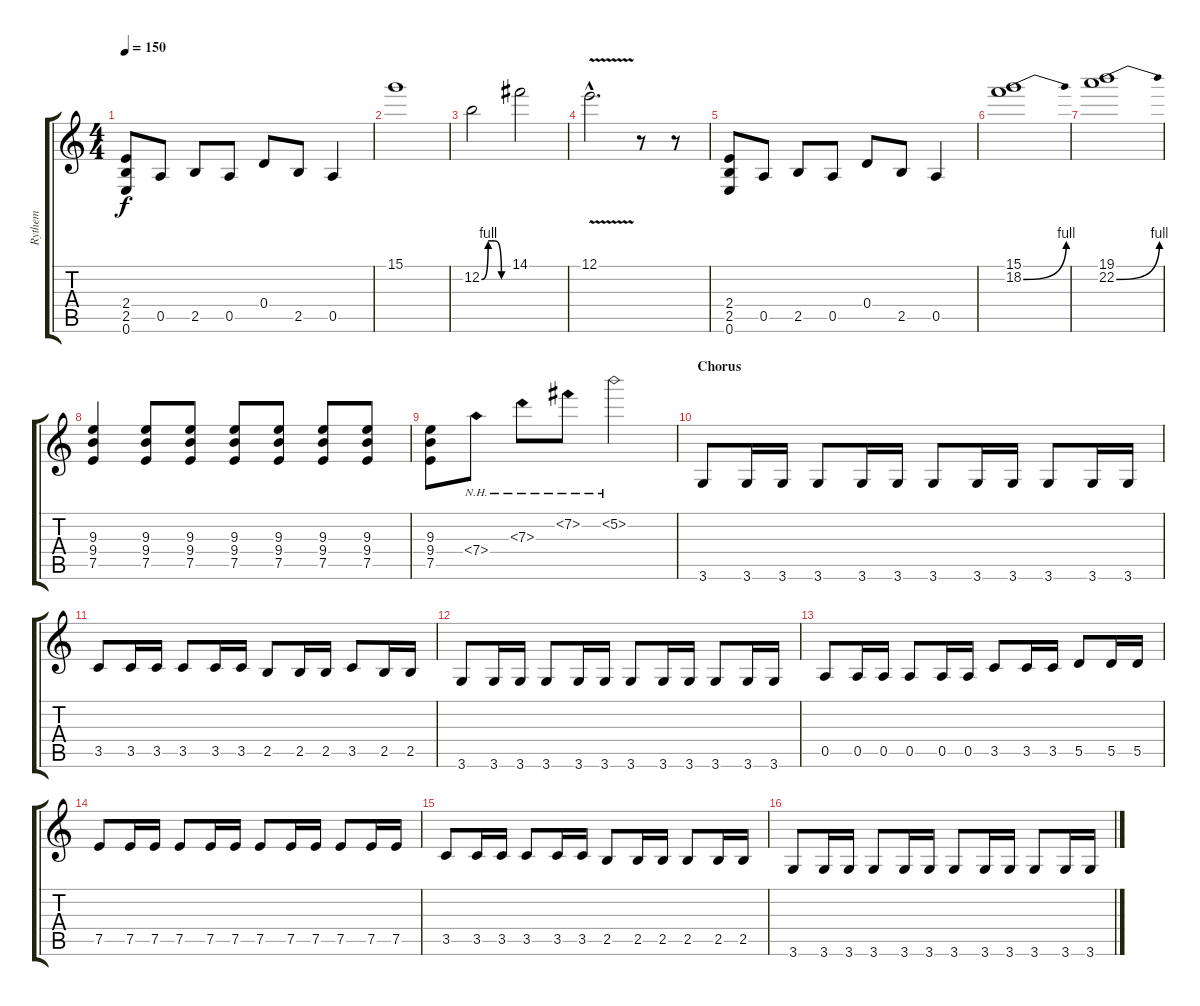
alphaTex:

\track ("Rythem" "Rythem") {instrument distortionguitar}
\staff {score tabs}
\tuning (E4 B3 G3 D3 A2 E2) {hide}
\ts (4 4)
\tempo 150
\clef g2
\ks c
(2.4{t} 2.5{t} 0.6{t}).8{dy f} 0.5.8 2.5.8 0.5.8 0.4.8 2.5.8 0.5.4 |
15.1.1 |
12.2{be (custom 0 0 15 4 30 4 45 0 60 0)}.2 14.1.2 |
12.1{v hac}.2{d} r.8 r.8 |
(2.4 2.5 0.6).8 0.5.8 2.5.8 0.5.8 0.4.8 2.5.8 0.5.4 |
(15.1 18.2{be (bend 0 0 60 4)}).1 |
(19.1 22.2{be (bend 0 0 60 4)}).1 |
(9.3 9.4 7.5).4 (9.3 9.4 7.5).8 (9.3 9.4 7.5).8 (9.3 9.4 7.5).8 (9.3 9.4 7.5).8 (9.3 9.4 7.5).8 (9.3 9.4 7.5).8 |
(9.3 9.4 7.5).8 7.4{nh}.8 7.3{nh}.8 7.2{nh}.8 5.2{nh}.2 |
\section ("" "Chorus")
3.6.8 3.6.16 3.6.16 3.6.8 3.6.16 3.6.16 3.6.8 3.6.16 3.6.16 3.6.8 3.6.16 3.6.16 |
3.5.8 3.5.16 3.5.16 3.5.8 3.5.16 3.5.16 2.5.8 2.5.16 2.5.16 3.5.8 2.5.16 2.5.16 |
3.6.8 3.6.16 3.6.16 3.6.8 3.6.16 3.6.16 3.6.8 3.6.16 3.6.16 3.6.8 3.6.16 3.6.16 |
0.5.8 0.5.16 0.5.16 0.5.8 0.5.16 0.5.16 3.5.8 3.5.16 3.5.16 5.5.8 5.5.16 5.5.16 |
7.5.8 7.5.16 7.5.16 7.5.8 7.5.16 7.5.16 7.5.8 7.5.16 7.5.16 7.5.8 7.5.16 7.5.16 |
3.5.8 3.5.16 3.5.16 3.5.8 3.5.16 3.5.16 2.5.8 2.5.16 2.5.16 2.5.8 2.5.16 2.5.16 |
3.6.8 3.6.16 3.6.16 3.6.8 3.6.16 3.6.16 3.6.8 3.6.16 3.6.16 3.6.8 3.6.16 3.6.16
